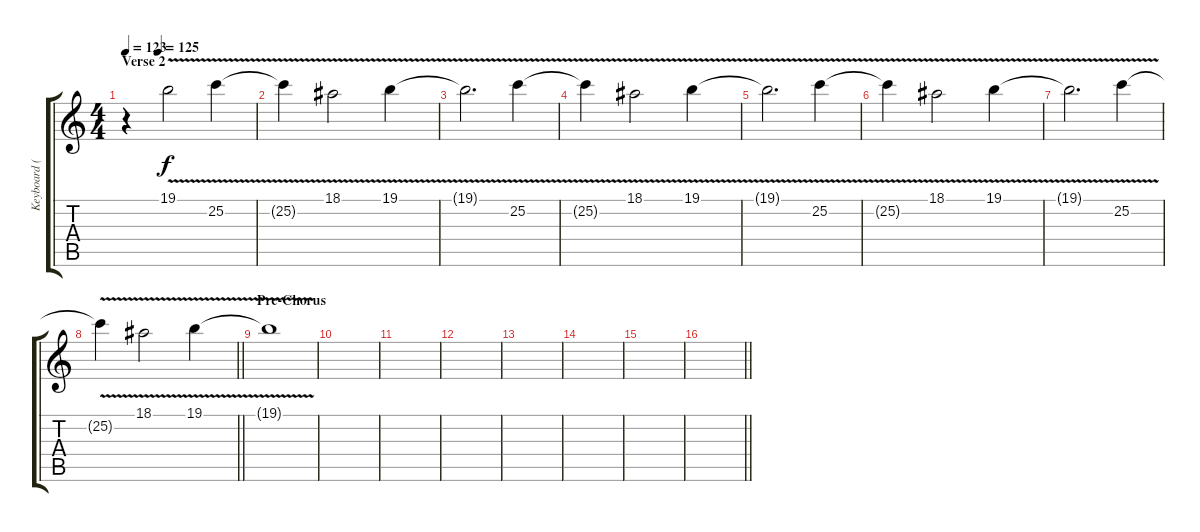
\track ("Keyboard (Whistle)" "Keyboard (") {instrument whistle}
\staff {score tabs}
\tuning (E4 B3 G3 D3 A2 E2) {hide}
\ts (4 4)
\section ("" "Verse 2")
\tempo 123
\tempo (125 0.25)
\clef g2
\ks c
r.4{dy f} 19.1{v}.2 25.2{v}.4 |
25.2{t}.4 18.1{v}.2 19.1{v}.4 |
19.1{t}.2{d} 25.2{v}.4 |
25.2{t}.4 18.1{v}.2 19.1{v}.4 |
19.1{t}.2{d} 25.2{v}.4 |
25.2{t}.4 18.1{v}.2 19.1{v}.4 |
19.1{t}.2{d} 25.2{v}.4 |
\barLineRight lightlight
25.2{t}.4 18.1{v}.2 19.1{v}.4 |
\section ("" "Pre-Chorus")
19.1{t}.1 |
|
|
|
|
|
|
\barLineRight lightlight
